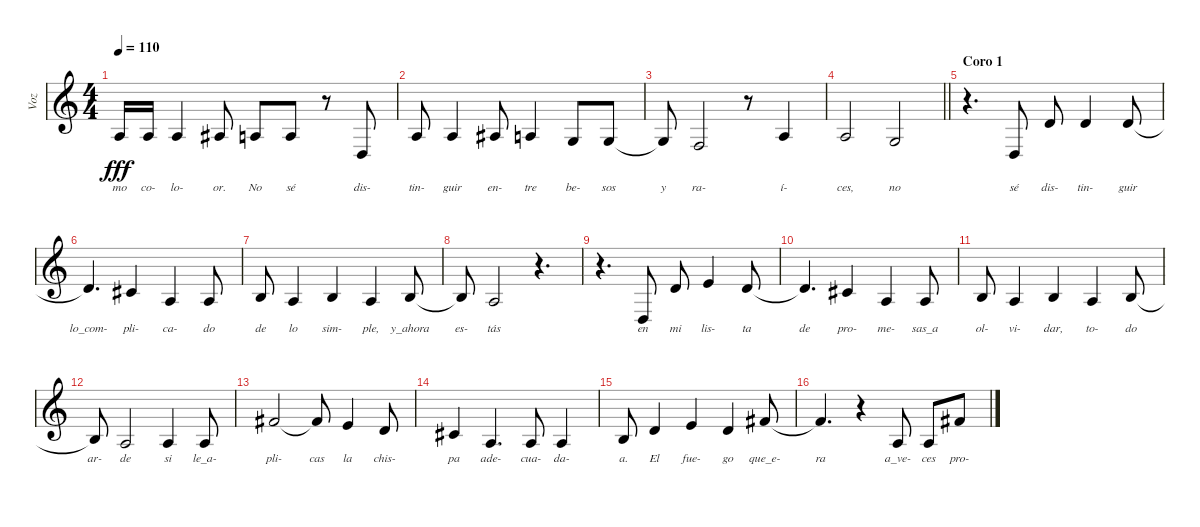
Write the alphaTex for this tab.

\track ("Voz" "Voz") {instrument oboe}
\staff {score}
\tuning (E4 B3 G3 D3 A2 E2) {hide}
\ts (4 4)
\tempo 110
\clef g2
\ks c
2.3.16{lyrics (0 "mo") lyrics (1 "") lyrics (2 "") lyrics (3 "") lyrics (4 "") dy fff} 2.3.16{lyrics (0 "co-") lyrics (1 "") lyrics (2 "") lyrics (3 "") lyrics (4 "")} 2.3.4{lyrics (0 "lo-") lyrics (1 "") lyrics (2 "") lyrics (3 "") lyrics (4 "")} 3.3.8{lyrics (0 "or.") lyrics (1 "") lyrics (2 "") lyrics (3 "") lyrics (4 "")} 2.3.8{lyrics (0 "No") lyrics (1 "") lyrics (2 "") lyrics (3 "") lyrics (4 "")} 2.3.8{lyrics (0 "sé") lyrics (1 "") lyrics (2 "") lyrics (3 "") lyrics (4 "")} r.8 0.4.8{lyrics (0 "dis-") lyrics (1 "") lyrics (2 "") lyrics (3 "") lyrics (4 "")} |
2.3.8{lyrics (0 "tin-") lyrics (1 "") lyrics (2 "") lyrics (3 "") lyrics (4 "")} 2.3.4{lyrics (0 "guir") lyrics (1 "") lyrics (2 "") lyrics (3 "") lyrics (4 "")} 3.3.8{lyrics (0 "en-") lyrics (1 "") lyrics (2 "") lyrics (3 "") lyrics (4 "")} 2.3.4{lyrics (0 "tre") lyrics (1 "") lyrics (2 "") lyrics (3 "") lyrics (4 "")} 0.3.8{lyrics (0 "be-") lyrics (1 "") lyrics (2 "") lyrics (3 "") lyrics (4 "")} 0.3.8{lyrics (0 "sos") lyrics (1 "") lyrics (2 "") lyrics (3 "") lyrics (4 "")} |
0.3{t}.8{lyrics (0 "y") lyrics (1 "") lyrics (2 "") lyrics (3 "") lyrics (4 "")} 3.4.2{lyrics (0 "ra-") lyrics (1 "") lyrics (2 "") lyrics (3 "") lyrics (4 "")} r.8 2.3.4{lyrics (0 "í-") lyrics (1 "") lyrics (2 "") lyrics (3 "") lyrics (4 "")} |
\barLineRight lightlight
2.3.2{lyrics (0 "ces,") lyrics (1 "") lyrics (2 "") lyrics (3 "") lyrics (4 "")} 0.3.2{lyrics (0 "no") lyrics (1 "") lyrics (2 "") lyrics (3 "") lyrics (4 "")} |
\section ("" "Coro 1")
r.4{d} 0.4.8{lyrics (0 "sé") lyrics (1 "") lyrics (2 "") lyrics (3 "") lyrics (4 "")} 3.2.8{lyrics (0 "dis-") lyrics (1 "") lyrics (2 "") lyrics (3 "") lyrics (4 "")} 3.2.4{lyrics (0 "tin-") lyrics (1 "") lyrics (2 "") lyrics (3 "") lyrics (4 "")} 3.2.8{lyrics (0 "guir") lyrics (1 "") lyrics (2 "") lyrics (3 "") lyrics (4 "")} |
3.2{t}.4{d lyrics (0 "lo_com-") lyrics (1 "") lyrics (2 "") lyrics (3 "") lyrics (4 "")} 2.2.4{lyrics (0 "pli-") lyrics (1 "") lyrics (2 "") lyrics (3 "") lyrics (4 "")} 2.3.4{lyrics (0 "ca-") lyrics (1 "") lyrics (2 "") lyrics (3 "") lyrics (4 "")} 2.3.8{lyrics (0 "do") lyrics (1 "") lyrics (2 "") lyrics (3 "") lyrics (4 "")} |
0.2.8{lyrics (0 "de") lyrics (1 "") lyrics (2 "") lyrics (3 "") lyrics (4 "")} 2.3.4{lyrics (0 "lo") lyrics (1 "") lyrics (2 "") lyrics (3 "") lyrics (4 "")} 0.2.4{lyrics (0 "sim-") lyrics (1 "") lyrics (2 "") lyrics (3 "") lyrics (4 "")} 2.3.4{lyrics (0 "ple,") lyrics (1 "") lyrics (2 "") lyrics (3 "") lyrics (4 "")} 0.2.8{lyrics (0 "y_ahora") lyrics (1 "") lyrics (2 "") lyrics (3 "") lyrics (4 "")} |
0.2{t}.8{lyrics (0 "es-") lyrics (1 "") lyrics (2 "") lyrics (3 "") lyrics (4 "")} 2.3.2{lyrics (0 "tás") lyrics (1 "") lyrics (2 "") lyrics (3 "") lyrics (4 "")} r.4{d} |
r.4{d} 0.4.8{lyrics (0 "en") lyrics (1 "") lyrics (2 "") lyrics (3 "") lyrics (4 "")} 3.2.8{lyrics (0 "mi") lyrics (1 "") lyrics (2 "") lyrics (3 "") lyrics (4 "")} 0.1.4{lyrics (0 "lis-") lyrics (1 "") lyrics (2 "") lyrics (3 "") lyrics (4 "")} 3.2.8{lyrics (0 "ta") lyrics (1 "") lyrics (2 "") lyrics (3 "") lyrics (4 "")} |
3.2{t}.4{d lyrics (0 "de") lyrics (1 "") lyrics (2 "") lyrics (3 "") lyrics (4 "")} 2.2.4{lyrics (0 "pro-") lyrics (1 "") lyrics (2 "") lyrics (3 "") lyrics (4 "")} 2.3.4{lyrics (0 "me-") lyrics (1 "") lyrics (2 "") lyrics (3 "") lyrics (4 "")} 2.3.8{lyrics (0 "sas_a") lyrics (1 "") lyrics (2 "") lyrics (3 "") lyrics (4 "")} |
0.2.8{lyrics (0 "ol-") lyrics (1 "") lyrics (2 "") lyrics (3 "") lyrics (4 "")} 2.3.4{lyrics (0 "vi-") lyrics (1 "") lyrics (2 "") lyrics (3 "") lyrics (4 "")} 0.2.4{lyrics (0 "dar,") lyrics (1 "") lyrics (2 "") lyrics (3 "") lyrics (4 "")} 2.3.4{lyrics (0 "to-") lyrics (1 "") lyrics (2 "") lyrics (3 "") lyrics (4 "")} 0.2.8{lyrics (0 "do") lyrics (1 "") lyrics (2 "") lyrics (3 "") lyrics (4 "")} |
0.2{t}.8{lyrics (0 "ar-") lyrics (1 "") lyrics (2 "") lyrics (3 "") lyrics (4 "")} 2.3.2{lyrics (0 "de") lyrics (1 "") lyrics (2 "") lyrics (3 "") lyrics (4 "")} 2.3.4{lyrics (0 "si") lyrics (1 "") lyrics (2 "") lyrics (3 "") lyrics (4 "")} 2.3.8{lyrics (0 "le_a-") lyrics (1 "") lyrics (2 "") lyrics (3 "") lyrics (4 "")} |
2.1.2{lyrics (0 "pli-") lyrics (1 "") lyrics (2 "") lyrics (3 "") lyrics (4 "")} 2.1{t}.8{lyrics (0 "cas") lyrics (1 "") lyrics (2 "") lyrics (3 "") lyrics (4 "")} 0.1.4{lyrics (0 "la") lyrics (1 "") lyrics (2 "") lyrics (3 "") lyrics (4 "")} 3.2.8{lyrics (0 "chis-") lyrics (1 "") lyrics (2 "") lyrics (3 "") lyrics (4 "")} |
2.2.4{lyrics (0 "pa") lyrics (1 "") lyrics (2 "") lyrics (3 "") lyrics (4 "")} 2.3.4{d lyrics (0 "ade-") lyrics (1 "") lyrics (2 "") lyrics (3 "") lyrics (4 "")} 2.3.8{lyrics (0 "cua-") lyrics (1 "") lyrics (2 "") lyrics (3 "") lyrics (4 "")} 2.3.4{lyrics (0 "da-") lyrics (1 "") lyrics (2 "") lyrics (3 "") lyrics (4 "")} |
0.2.8{lyrics (0 "a.") lyrics (1 "") lyrics (2 "") lyrics (3 "") lyrics (4 "")} 3.2.4{lyrics (0 "El") lyrics (1 "") lyrics (2 "") lyrics (3 "") lyrics (4 "")} 0.1.4{lyrics (0 "fue-") lyrics (1 "") lyrics (2 "") lyrics (3 "") lyrics (4 "")} 3.2.4{lyrics (0 "go") lyrics (1 "") lyrics (2 "") lyrics (3 "") lyrics (4 "")} 2.1.8{lyrics (0 "que_e-") lyrics (1 "") lyrics (2 "") lyrics (3 "") lyrics (4 "")} |
2.1{t}.4{d lyrics (0 "ra") lyrics (1 "") lyrics (2 "") lyrics (3 "") lyrics (4 "")} r.4 2.3.8{lyrics (0 "a_ve-") lyrics (1 "") lyrics (2 "") lyrics (3 "") lyrics (4 "")} 2.3.8{lyrics (0 "ces") lyrics (1 "") lyrics (2 "") lyrics (3 "") lyrics (4 "")} 2.1.8{lyrics (0 "pro-") lyrics (1 "") lyrics (2 "") lyrics (3 "") lyrics (4 "")}
